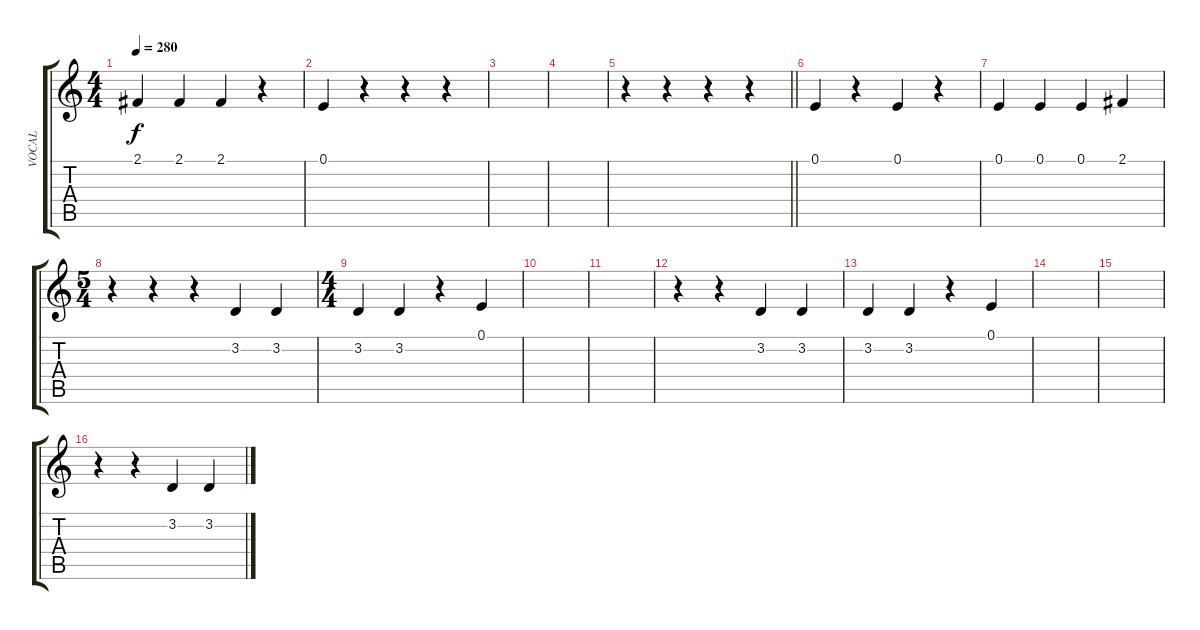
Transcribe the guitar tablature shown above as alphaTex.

\track ("VOCAL" "VOCAL") {instrument violin}
\staff {score tabs}
\tuning (E4 B3 G3 D3 A2 E2) {hide}
\ts (4 4)
\tempo 280
\clef g2
\ks c
2.1.4{dy f} 2.1.4 2.1.4 r.4 |
0.1.4 r.4 r.4 r.4 |
|
|
\barLineRight lightlight
r.4 r.4 r.4 r.4 |
0.1.4 r.4 0.1.4 r.4 |
0.1.4 0.1.4 0.1.4 2.1.4 |
\ts (5 4)
r.4 r.4 r.4 3.2.4 3.2.4 |
\ts (4 4)
3.2.4 3.2.4 r.4 0.1.4 |
|
|
r.4 r.4 3.2.4 3.2.4 |
3.2.4 3.2.4 r.4 0.1.4 |
|
|
r.4 r.4 3.2.4 3.2.4
